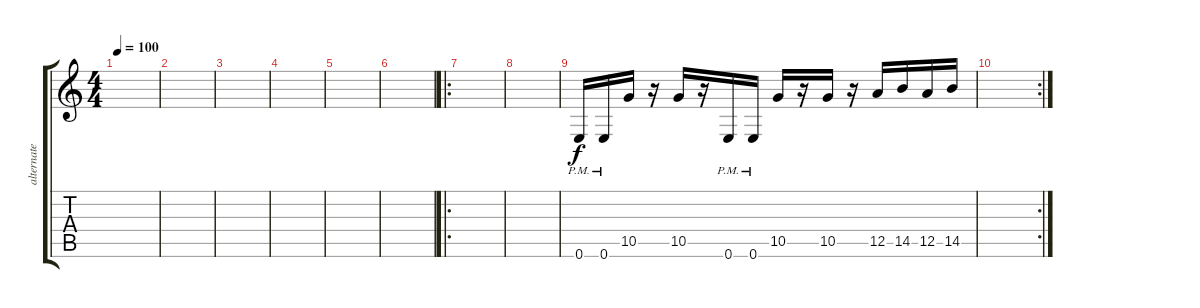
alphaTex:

\track ("alternate guitar 2" "alternate ") {instrument distortionguitar}
\staff {score tabs}
\tuning (E4 B3 G3 D3 A2 E2) {hide}
\ts (4 4)
\tempo 100
\clef g2
\ks c
|
|
|
|
|
|
\ro
|
|
0.6{pm}.16 0.6{pm}.16 10.5.16 r.16 10.5.16 r.16 0.6{pm}.16 0.6{pm}.16 10.5.16 r.16 10.5.16 r.16 12.5.16 14.5.16 12.5.16 14.5.16 |
\rc 2
